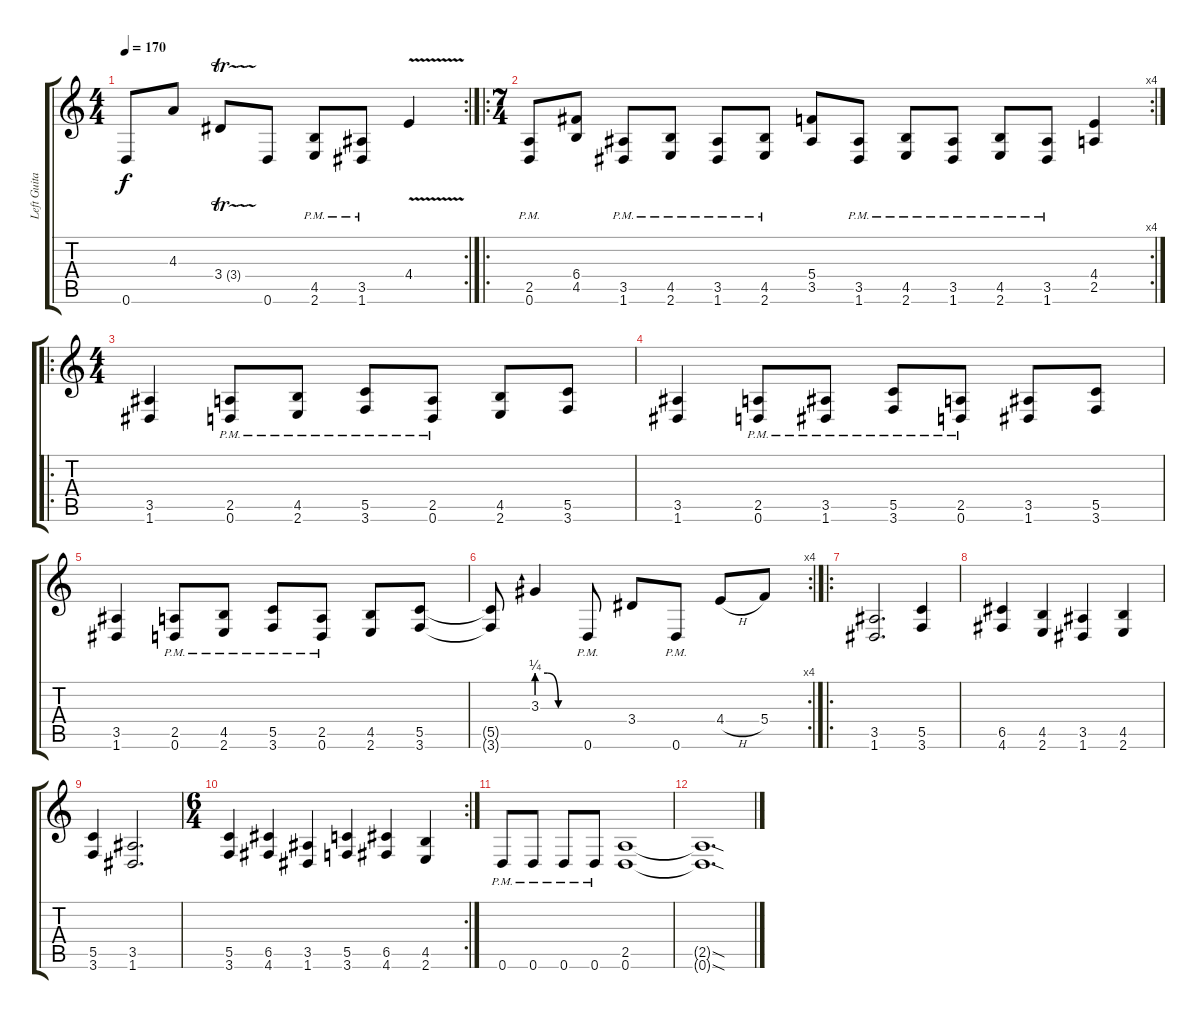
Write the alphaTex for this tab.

\track ("Left Guitar" "Left Guita") {instrument distortionguitar}
\staff {score tabs}
\tuning (D4 A3 F3 C3 G2 D2) {hide}
\rc 2
\ts (4 4)
\tempo 170
\clef g2
\ks c
0.6.8{dy f} 4.3.8 3.4{tr (3 16)}.8 0.6.8 (4.5{pm} 2.6{pm}).8 (3.5{pm} 1.6{pm}).8 4.4{v}.4 |
\ro
\rc 4
\ts (7 4)
(2.5{pm} 0.6{pm}).8 (6.4 4.5).8 (3.5{pm} 1.6{pm}).8 (4.5{pm} 2.6{pm}).8 (3.5{pm} 1.6{pm}).8 (4.5{pm} 2.6{pm}).8 (5.4 3.5).8 (3.5{pm} 1.6{pm}).8 (4.5{pm} 2.6{pm}).8 (3.5{pm} 1.6{pm}).8 (4.5{pm} 2.6{pm}).8 (3.5{pm} 1.6{pm}).8 (4.4 2.5).4 |
\ro
\ts (4 4)
(3.5 1.6).4 (2.5{pm} 0.6{pm}).8 (4.5{pm} 2.6{pm}).8 (5.5{pm} 3.6{pm}).8 (2.5{pm} 0.6{pm}).8 (4.5 2.6).8 (5.5 3.6).8 |
(3.5 1.6).4 (2.5{pm} 0.6{pm}).8 (3.5{pm} 1.6{pm}).8 (5.5{pm} 3.6{pm}).8 (2.5{pm} 0.6{pm}).8 (3.5 1.6).8 (5.5 3.6).8 |
(3.5 1.6).4 (2.5{pm} 0.6{pm}).8 (4.5{pm} 2.6{pm}).8 (5.5{pm} 3.6{pm}).8 (2.5{pm} 0.6{pm}).8 (4.5 2.6).8 (5.5 3.6).8 |
\rc 4
(5.5{t} 3.6{t}).8 3.3{be (custom 0 1 15 1 30 0 60 0)}.4 0.6{pm}.8 3.4.8 0.6{pm}.8 4.4{h}.8 5.4.8 |
\ro
(3.5 1.6).2{d} (5.5 3.6).4 |
(6.5 4.6).4 (4.5 2.6).4 (3.5 1.6).4 (4.5 2.6).4 |
(5.5 3.6).4 (3.5 1.6).2{d} |
\rc 2
\ts (6 4)
(5.5 3.6).4 (6.5 4.6).4 (3.5 1.6).4 (5.5 3.6).4 (6.5 4.6).4 (4.5 2.6).4 |
0.6{pm}.8 0.6{pm}.8 0.6{pm}.8 0.6{pm}.8 (2.5 0.6).1 |
(2.5{sod t} 0.6{sod t}).1{d}
